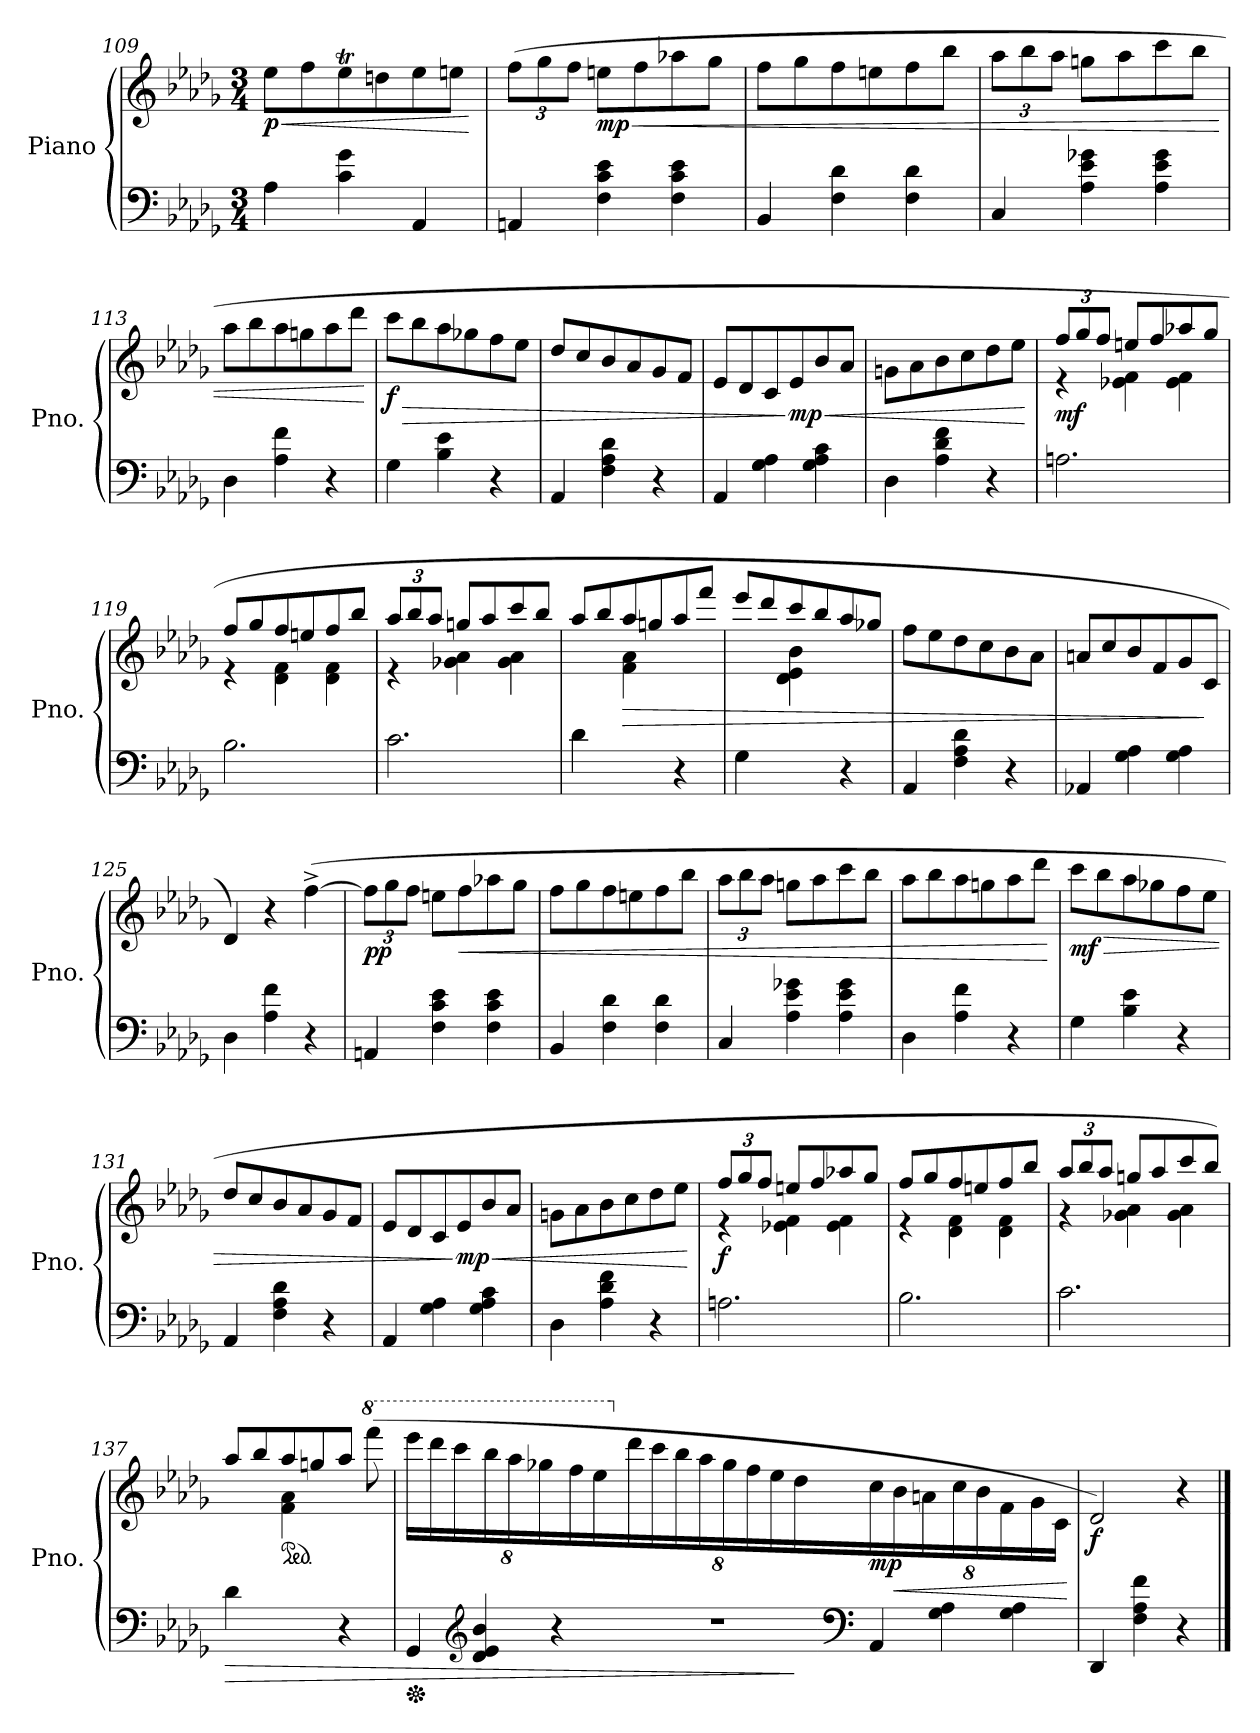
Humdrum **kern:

**kern	**kern	**dynam
*part1	*part1	*part1
*staff2	*staff1	*staff1/2
*I"Piano	*	*
*I'Pno.	*	*
*clefF4	*clefG2	*
*k[b-e-a-d-g-]	*k[b-e-a-d-g-]	*
*M3/4	*M3/4	*
=109	=109	=109
!	!	!LO:HP:b
!	!	!LO:DY:n=1:b
4A-\	8ee-\L	< p
.	8ff\	.
4c\ 4g-\	8ee-T\	.
.	8ddn\	.
4AA-/	8ee-\	.
.	8een\J	.
.	.	[
=110	=110	=110
*	*Xbrackettup	*
4AAn/	(>12ff\L	.
.	12gg-\	.
.	12ff\J	.
!	!	!LO:HP:b
!	!	!LO:DY:n=1:b
4F\ 4c\ 4e-\	8een\L	< mp
.	8ff\	.
4F\ 4c\ 4e-\	8aa-X\	.
.	8gg-\J	.
!!LO:PB:g=z
=111	=111	=111
4BB-/	8ff\L	.
.	8gg-\	.
4F\ 4d-\	8ff\	.
.	8een\	.
4F\ 4d-\	8ff\	.
.	8bb-\J	.
=112	=112	=112
4C/	12aa-\L	.
.	12bb-\	.
.	12aa-\J	.
4A-\ 4e-\ 4g-X\	8ggn\L	.
.	8aa-\	.
4A-\ 4e-\ 4g-\	8ccc\	.
.	8bb-\J	.
=113	=113	=113
4D-\	8aa-\L	.
.	8bb-\	.
4A-\ 4f\	8aa-\	.
.	8ggn\	.
4r	8aa-\	.
.	8ddd-\J	.
.	.	[
=114	=114	=114
!	!	!LO:HP:b
!	!	!LO:DY:n=1:b
4G-\	8ccc\L	> f
.	8bb-\	.
4B-\ 4e-\	8aa-\	.
.	8gg-X\	.
4r	8ff\	.
.	8ee-\J	.
=115	=115	=115
4AA-/	8dd-/L	.
.	8cc/	.
4F\ 4A-\ 4d-\	8b-/	.
.	8a-/	.
4r	8g-/	.
.	8f/J	.
!!LO:LB:g=z
=116	=116	=116
4AA-/	8e-/L	.
.	8d-/	.
4G-\ 4A-\	8c/	.
!	!	!LO:HP:n=1:b
!	!	!LO:DY:n=1:b
.	8e-/	] < mp
4G-\ 4A-\ 4c\	8b-/	.
.	8a-/J	.
=117	=117	=117
4D-\	8gn\L	.
.	8a-\	.
4A-\ 4d-\ 4f\	8b-\	.
.	8cc\	.
4r	8dd-\	.
.	8ee-\J	.
.	.	[
=118	=118	=118
*	*^	*
!	!	!	!LO:DY:b
2.An\	12ff/L	4r	mf
.	12gg-/	.	.
.	12ff/J	.	.
.	8een/L	4e-X\ 4f\	.
.	8ff/	.	.
.	8aa-X/	4e-\ 4f\	.
.	8gg-/J	.	.
=119	=119	=119	=119
2.B-\	8ff/L	4r	.
.	8gg-/	.	.
.	8ff/	4d-\ 4f\	.
.	8een/	.	.
.	8ff/	4d-\ 4f\	.
.	8bb-/J	.	.
=120	=120	=120	=120
2.c\	12aa-/L	4r	.
.	12bb-/	.	.
.	12aa-/J	.	.
.	8ggn/L	4g-X\ 4a-\	.
.	8aa-/	.	.
.	8ccc/	4g-\ 4a-\	.
.	8bb-/J	.	.
!!LO:LB:g=z	!!
=121	=121	=121	=121
4d-\	8aa-/L	4ryy	.
.	8bb-/	.	.
!	!	!	!LO:HP:b
4ryy	8aa-/	4f\ 4a-\	>
.	8ggn/	.	.
4r	8aa-/	4ryy	.
.	8fff/J	.	.
=122	=122	=122	=122
4G-\	8eee-/L	4ryy	.
.	8ddd-/	.	.
4ryy	8ccc/	4d-\ 4e-\ 4b-\	.
.	8bb-/	.	.
4r	8aa-/	4ryy	.
.	8gg-X/J	.	.
*	*v	*v	*
=123	=123	=123
4AA-/	8ff\L	.
.	8ee-\	.
4F\ 4A-\ 4d-\	8dd-\	.
.	8cc\	.
4r	8b-\	.
.	8a-\J	.
=124	=124	=124
4AA-X/	8an/L	.
.	8cc/	.
4G-\ 4A-\	8b-/	.
.	8f/	.
4G-\ 4A-\	8g-/	.
.	8c/J	]
=125	=125	=125
4D-\	4d-/)	.
4A-\ 4f\	4r	.
4r	(>[4ff^\	.
!!LO:LB:g=z
=126	=126	=126
!	!	!LO:DY:b
4AAn/	12ff\L]	pp
.	12gg-\	.
.	12ff\J	.
4F\ 4c\ 4e-\	8een\L	.
!	!	!LO:HP:b
.	8ff\	<
4F\ 4c\ 4e-\	8aa-X\	.
.	8gg-\J	.
=127	=127	=127
4BB-/	8ff\L	.
.	8gg-\	.
4F\ 4d-\	8ff\	.
.	8een\	.
4F\ 4d-\	8ff\	.
.	8bb-\J	.
=128	=128	=128
4C/	12aa-\L	.
.	12bb-\	.
.	12aa-\J	.
4A-\ 4e-\ 4g-X\	8ggn\L	.
.	8aa-\	.
4A-\ 4e-\ 4g-\	8ccc\	.
.	8bb-\J	.
=129	=129	=129
4D-\	8aa-\L	.
.	8bb-\	.
4A-\ 4f\	8aa-\	.
.	8ggn\	.
4r	8aa-\	.
.	8ddd-\J	.
.	.	[
=130	=130	=130
!	!	!LO:HP:b
!	!	!LO:DY:n=1:b
4G-\	8ccc\L	> mf
.	8bb-\	.
4B-\ 4e-\	8aa-\	.
.	8gg-X\	.
4r	8ff\	.
.	8ee-\J	.
!!LO:LB:g=z
=131	=131	=131
4AA-/	8dd-/L	.
.	8cc/	.
4F\ 4A-\ 4d-\	8b-/	.
.	8a-/	.
4r	8g-/	.
.	8f/J	.
=132	=132	=132
4AA-/	8e-/L	.
.	8d-/	.
4G-\ 4A-\	8c/	.
!	!	!LO:HP:n=1:b
!	!	!LO:DY:n=1:b
.	8e-/	] < mp
4G-\ 4A-\ 4c\	8b-/	.
.	8a-/J	.
=133	=133	=133
4D-\	8gn\L	.
.	8a-\	.
4A-\ 4d-\ 4f\	8b-\	.
.	8cc\	.
4r	8dd-\	.
.	8ee-\J	.
.	.	[
=134	=134	=134
*	*^	*
!	!	!	!LO:DY:b
2.An\	12ff/L	4r	f
.	12gg-/	.	.
.	12ff/J	.	.
.	8een/L	4e-X\ 4f\	.
.	8ff/	.	.
.	8aa-X/	4e-\ 4f\	.
.	8gg-/J	.	.
=135	=135	=135	=135
2.B-\	8ff/L	4r	.
.	8gg-/	.	.
.	8ff/	4d-\ 4f\	.
.	8een/	.	.
.	8ff/	4d-\ 4f\	.
.	8bb-/J	.	.
!!LO:LB:g=z	!!
=136	=136	=136	=136
2.c\	12aa-/L	4r	.
.	12bb-/	.	.
.	12aa-/J	.	.
.	8ggn/L	4g-X\ 4a-\	.
.	8aa-/	.	.
.	8ccc/	4g-\ 4a-\	.
.	8bb-/J)	.	.
=137	=137	=137	=137
!	!	!	!LO:HP:b=2
4d-\	8aa-/L	4ryy	>
.	8bb-/	.	.
*	*ped	*	*
4ryy	8aa-/	4f\ 4a-\	.
.	8ggn/	.	.
4r	8aa-/J	4ryy	.
*	*8va	*	*
.	(>8ffff\	.	.
*	*v	*v	*
=138	=138	=138
*Xped	*	*
4GG-/	32%3eeee-\L	.
.	32%3dddd-\	.
.	32%3cccc\	.
*clefG2	*	*
4d-/ 4e-/ 4b-/	.	.
.	32%3bbb-\	.
.	32%3aaa-\	.
.	32%3ggg-X\	.
4r	.	.
.	32%3fff\	.
.	32%3eee-\	.
=139-	=139-	=139-
*	*X8va	*
2.r	32%3ddd-\	.
.	32%3ccc\	.
.	32%3bb-\	.
.	32%3aa-\	.
.	32%3gg-\	.
.	32%3ff\	.
.	32%3ee-\	.
.	32%3dd-\	]
=140-	=140-	=140-
*clefF4	*	*
!	!	!LO:DY:b
4AA-/	32%3cc\	mp
!	!	!LO:HP:b
.	32%3b-\	<
.	32%3an\	.
4G-\ 4A-\	.	.
.	32%3cc\	.
.	32%3b-\	.
.	32%3f\	.
4G-\ 4A-\	.	.
.	32%3g-\	.
.	32%3c\J	.
.	.	[
=141	=141	=141
!	!	!LO:DY:b
4DD-/	2d-/)	f
4F\ 4A-\ 4f\	.	.
4r	4r	.
==	==	==
*-	*-	*-
